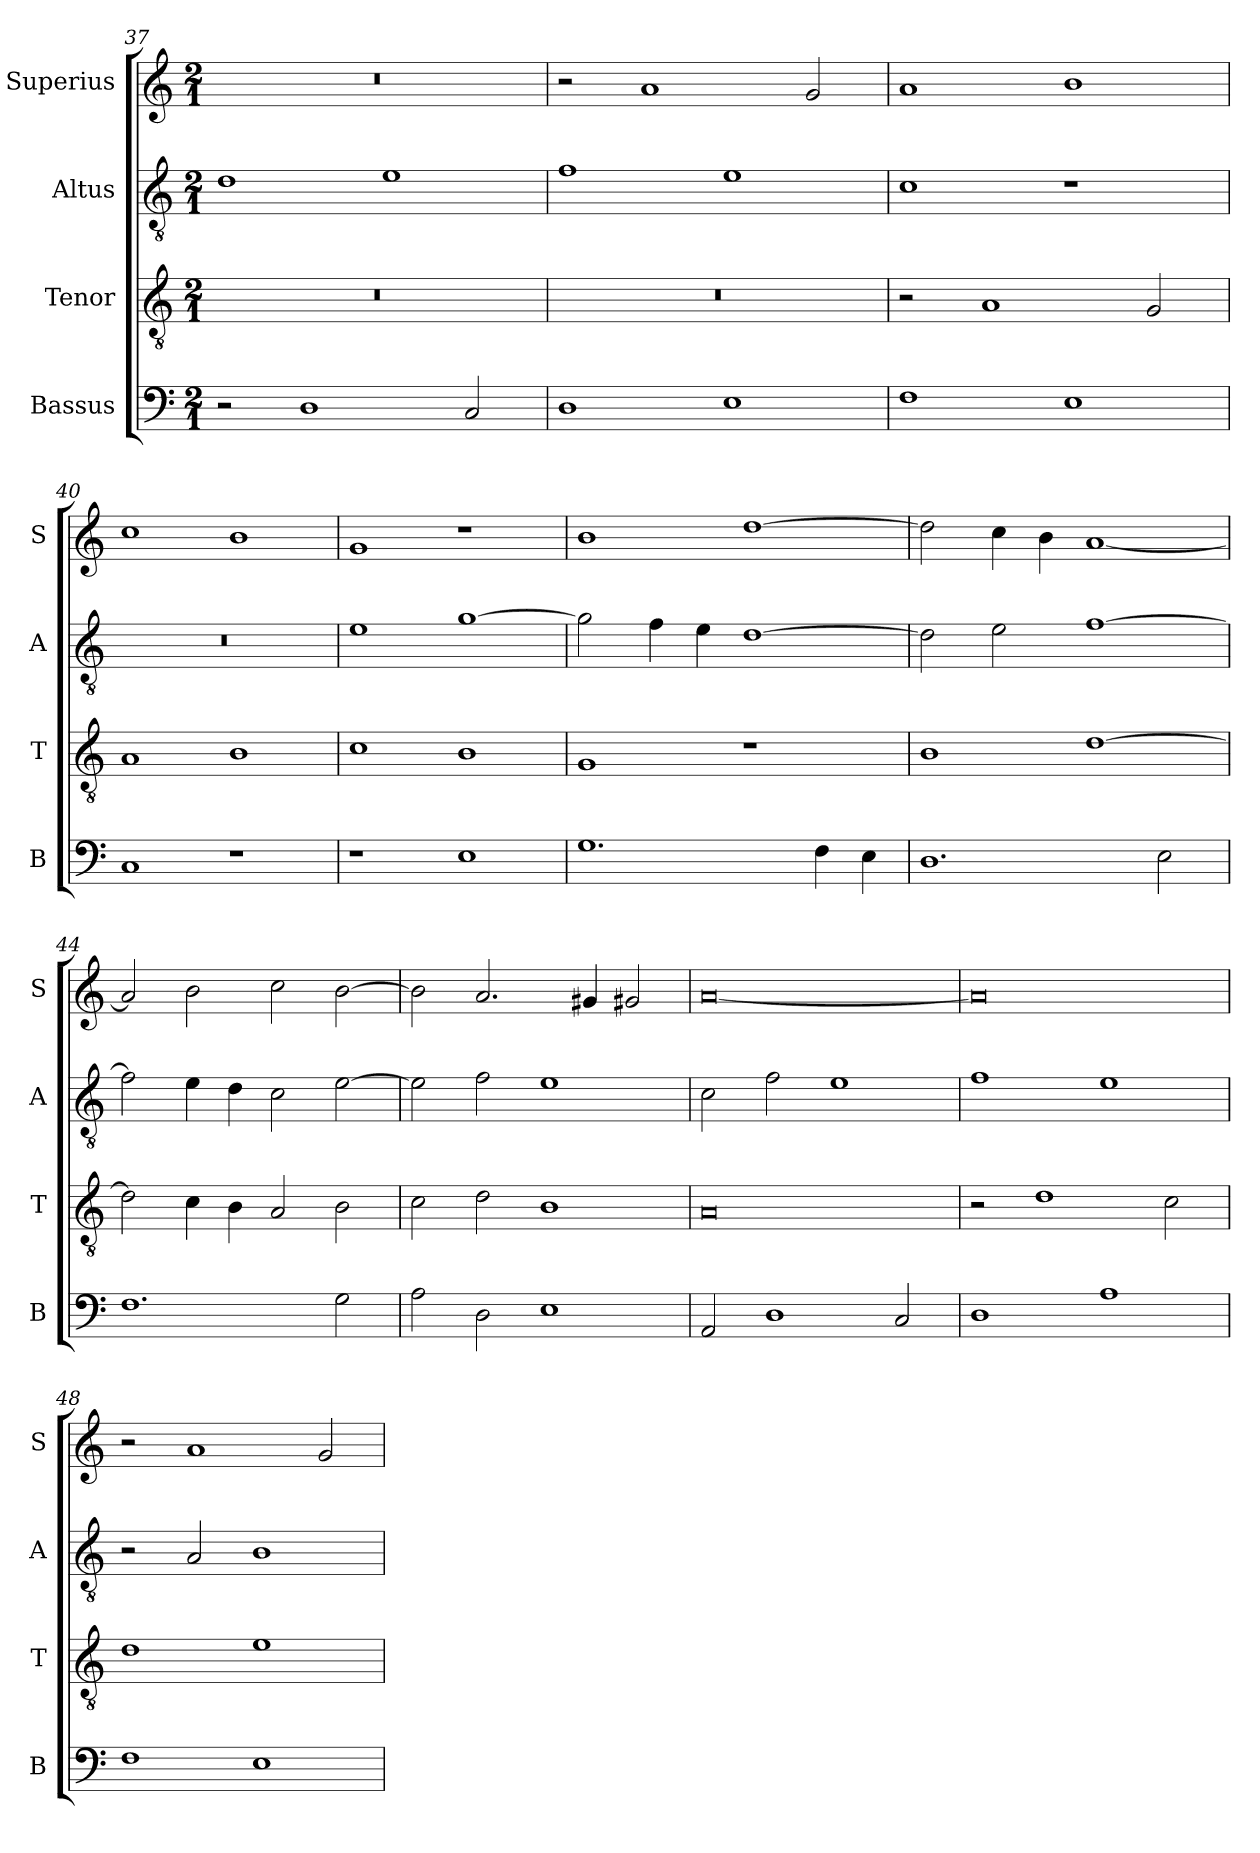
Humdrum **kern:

**kern	**kern	**kern	**kern
*part4	*part3	*part2	*part1
*staff4	*staff3	*staff2	*staff1
*I"Bassus	*I"Tenor	*I"Altus	*I"Superius
*I'B	*I'T	*I'A	*I'S
*clefF4	*clefGv2	*clefGv2	*clefG2
*k[]	*k[]	*k[]	*k[]
*M2/1	*M2/1	*M2/1	*M2/1
=37	=37	=37	=37
2r	0r	1d	0r
1D	.	.	.
.	.	1e	.
2C/	.	.	.
=38	=38	=38	=38
1D	0r	1f	2r
.	.	.	1a
1E	.	1e	.
.	.	.	2g/
=39	=39	=39	=39
1F	2r	1c	1a
.	1A	.	.
1E	.	1r	1b
.	2G/	.	.
=40	=40	=40	=40
1C	1A	0r	1cc
1r	1B	.	1b
=41	=41	=41	=41
1r	1c	1e	1g
1E	1B	[1g	1r
=42	=42	=42	=42
1.G	1G	2g\]	1b
.	.	4f\	.
.	.	4e\	.
.	1r	[1d	[1dd
4F\	.	.	.
4E\	.	.	.
=43	=43	=43	=43
1.D	1B	2d\]	2dd\]
.	.	2e\	4cc\
.	.	.	4b\
.	[1d	[1f	[1a
2E\	.	.	.
=44	=44	=44	=44
1.F	2d\]	2f\]	2a/]
.	4c\	4e\	2b\
.	4B\	4d\	.
.	2A/	2c\	2cc\
2G\	2B\	[2e\	[2b\
=45	=45	=45	=45
2A\	2c\	2e\]	2b\]
2D\	2d\	2f\	2.a/
1E	1B	1e	.
.	.	.	4g#X/
.	.	.	2g#X/
=46	=46	=46	=46
2AA/	0A	2c\	[0a
1D	.	2f\	.
.	.	1e	.
2C/	.	.	.
=47	=47	=47	=47
1D	2r	1f	0a]
.	1d	.	.
1A	.	1e	.
.	2c\	.	.
=48	=48	=48	=48
1F	1d	2r	2r
.	.	2A/	1a
1E	1e	1B	.
.	.	.	2g/
=	=	=	=
*-	*-	*-	*-
